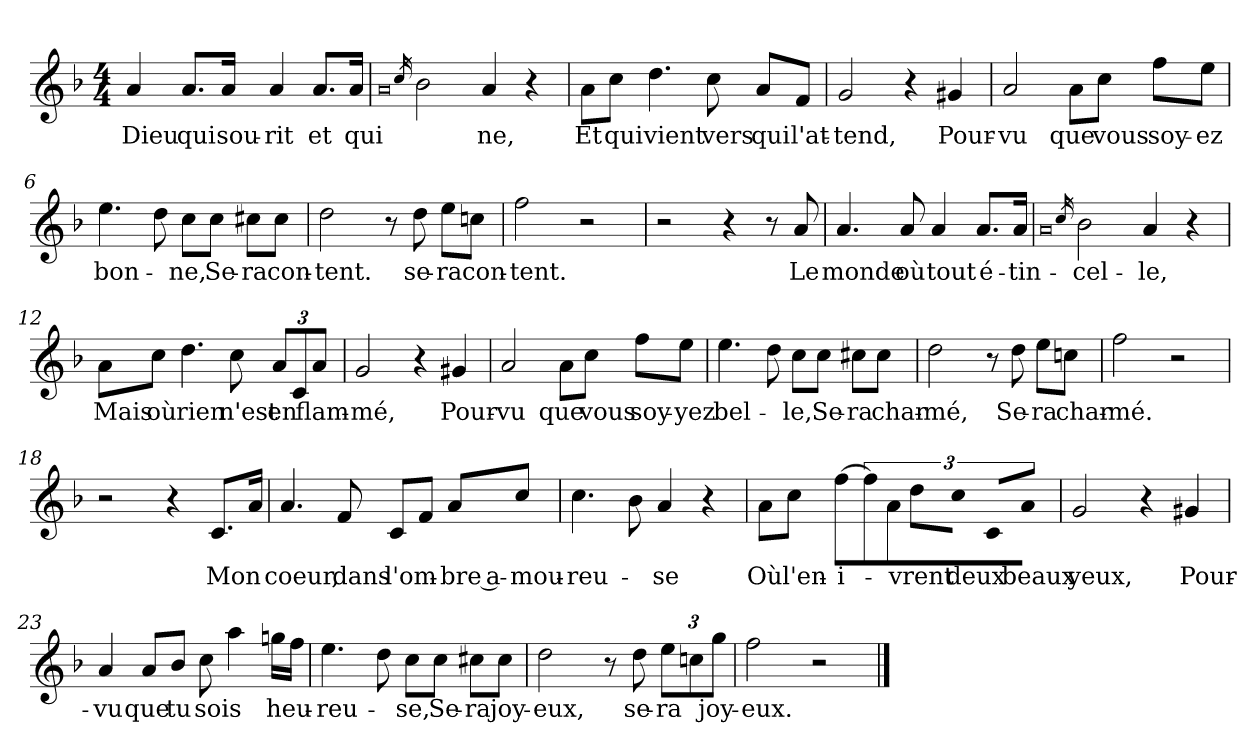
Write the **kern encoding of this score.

**kern	**text
*part1	*part1
*staff1	*staff1
*clefG2	*
*k[b-]	*
*M4/4	*
=1	=1
!	!LO:LY:b
4a/	Dieu
!	!LO:LY:b
8.a/L	qui
!	!LO:LY:b
16a/Jk	sou-
!	!LO:LY:b
4a/	-rit
!	!LO:LY:b
8.a/L	et
!	!LO:LY:b
16a/Jk	qui
=2	=2
0qa	.
16qcc/	.
2b-\	.
!	!LO:LY:b
4a/	-ne,
4r	.
=3	=3
!	!LO:LY:b
8a\L	Et
!	!LO:LY:b
8cc\J	qui
!	!LO:LY:b
4.dd\	vient
!	!LO:LY:b
8cc\	vers
!	!LO:LY:b
8a/L	qui
!	!LO:LY:b
8f/J	l'at-
=4	=4
!	!LO:LY:b
2g/	-tend,
4r	.
!	!LO:LY:b
4g#X/	Pour-
=5	=5
!	!LO:LY:b
2a/	-vu
!	!LO:LY:b
8a\L	que
!	!LO:LY:b
8cc\J	vous
!	!LO:LY:b
8ff\L	soy-
!	!LO:LY:b
8ee\J	-ez
=6	=6
!	!LO:LY:b
4.ee\	bon-
8dd\	.
!	!LO:LY:b
8cc\L	-ne,
!	!LO:LY:b
8cc\J	Se-
!	!LO:LY:b
8cc#X\L	-ra
!	!LO:LY:b
8cc#\J	con-
!!LO:LB:g=z
=7	=7
!	!LO:LY:b
2dd\	-tent.
8r	.
!	!LO:LY:b
8dd\	se-
!	!LO:LY:b
8ee\L	-ra
!	!LO:LY:b
8ccn\J	con-
=8	=8
!	!LO:LY:b
2ff\	-tent.
2r	.
=9	=9
2r	.
4r	.
8r	.
!	!LO:LY:b
8a/	Le
=10	=10
!	!LO:LY:b
4.a/	monde
!	!LO:LY:b
8a/	où
!	!LO:LY:b
4a/	tout
!	!LO:LY:b
8.a/L	é-
!	!LO:LY:b
16a/Jk	-tin-
=11	=11
0qa	.
16qcc/	.
!	!LO:LY:b
2b-\	-cel-
!	!LO:LY:b
4a/	-le,
4r	.
=12	=12
!	!LO:LY:b
8a\L	Mais
!	!LO:LY:b
8cc\J	où
!	!LO:LY:b
4.dd\	rien
!	!LO:LY:b
8cc\	n'est
!	!LO:LY:b
12a/L	en
12c/	.
!	!LO:LY:b
12a/J	flam-
=13	=13
!	!LO:LY:b
2g/	-mé,
4r	.
!	!LO:LY:b
4g#X/	Pour-
!!LO:LB:g=z
=14	=14
!	!LO:LY:b
2a/	-vu
!	!LO:LY:b
8a\L	que
!	!LO:LY:b
8cc\J	vous
!	!LO:LY:b
8ff\L	soy-
!	!LO:LY:b
8ee\J	-yez
=15	=15
!	!LO:LY:b
4.ee\	bel-
8dd\	.
!	!LO:LY:b
8cc\L	-le,
!	!LO:LY:b
8cc\J	Se-
!	!LO:LY:b
8cc#X\L	-ra
!	!LO:LY:b
8cc#\J	char-
=16	=16
!	!LO:LY:b
2dd\	-mé,
8r	.
!	!LO:LY:b
8dd\	Se-
!	!LO:LY:b
8ee\L	-ra
!	!LO:LY:b
8ccn\J	char-
=17	=17
!	!LO:LY:b
2ff\	-mé.
2r	.
=18	=18
2r	.
4r	.
!	!LO:LY:b
8.c/L	Mon
16a/Jk	.
=19	=19
!	!LO:LY:b
4.a/	coeur,
!	!LO:LY:b
8f/	dans
!	!LO:LY:b
8c/L	l'om-
8f/J	.
!	!LO:LY:b
8a/L	-bre a-
!	!LO:LY:b
8cc/J	-mou-
=20	=20
!	!LO:LY:b
4.cc\	-reu-
8b-\	.
!	!LO:LY:b
4a/	-se
4r	.
!!LO:LB:g=z
=21	=21
!	!LO:LY:b
8a\L	Où
!	!LO:LY:b
8cc\J	l'en-
!	!LO:LY:b
[8ff\L	-i-
12ff\]	.
12a\J	.
!	!LO:LY:b
12dd\L	-vrent
!	!LO:LY:b
8cc\J	deux
8c/L	.
!	!LO:LY:b
8a/J	beaux
=22	=22
!	!LO:LY:b
2g/	yeux,
4r	.
!	!LO:LY:b
4g#X/	Pour-
=23	=23
!	!LO:LY:b
4a/	-vu
!	!LO:LY:b
8a/L	que
!	!LO:LY:b
8b-/J	tu
!	!LO:LY:b
8cc\	sois
4aa\	.
!	!LO:LY:b
16ggn\LL	heu-
16ff\JJ	.
=24	=24
!	!LO:LY:b
4.ee\	-reu-
8dd\	.
!	!LO:LY:b
8cc\L	-se,
!	!LO:LY:b
8cc\J	Se-
!	!LO:LY:b
8cc#X\L	-ra
!	!LO:LY:b
8cc#\J	joy-
=25	=25
!	!LO:LY:b
2dd\	-eux,
8r	.
!	!LO:LY:b
8dd\	se-
!	!LO:LY:b
12ee\L	-ra
12ccn\	.
!	!LO:LY:b
12gg\J	joy-
=26	=26
!	!LO:LY:b
2ff\	-eux.
2r	.
==	==
*-	*-
